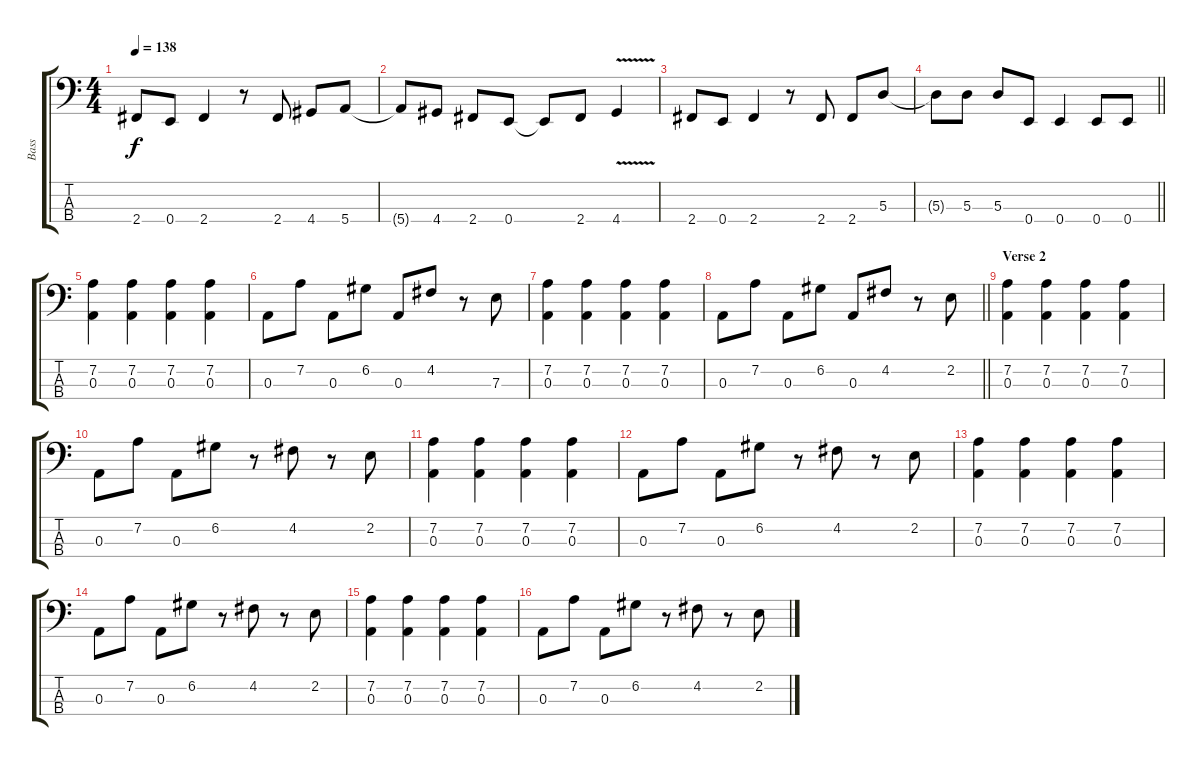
\track ("Bass" "Bass") {instrument electricbassfinger}
\staff {score tabs}
\tuning (G2 D2 A1 E1) {hide}
\ts (4 4)
\tempo 138
\clef f4
\ks c
2.4.8{dy f} 0.4.8 2.4.4 r.8 2.4.8 4.4.8 5.4.8 |
5.4{t}.8 4.4.8 2.4.8 0.4.8 0.4{t}.8 2.4.8 4.4{v}.4 |
2.4.8 0.4.8 2.4.4 r.8 2.4.8 2.4.8 5.3.8 |
\barLineRight lightlight
5.3{t}.8 5.3.8 5.3.8 0.4.8 0.4.4 0.4.8 0.4.8 |
(7.2 0.3).4 (7.2 0.3).4 (7.2 0.3).4 (7.2 0.3).4 |
0.3.8 7.2.8 0.3.8 6.2.8 0.3.8 4.2.8 r.8 7.3.8 |
(7.2 0.3).4 (7.2 0.3).4 (7.2 0.3).4 (7.2 0.3).4 |
\barLineRight lightlight
0.3.8 7.2.8 0.3.8 6.2.8 0.3.8 4.2.8 r.8 2.2.8 |
\section ("" "Verse 2")
(7.2 0.3).4 (7.2 0.3).4 (7.2 0.3).4 (7.2 0.3).4 |
0.3.8 7.2.8 0.3.8 6.2.8 r.8 4.2.8 r.8 2.2.8 |
(7.2 0.3).4 (7.2 0.3).4 (7.2 0.3).4 (7.2 0.3).4 |
0.3.8 7.2.8 0.3.8 6.2.8 r.8 4.2.8 r.8 2.2.8 |
(7.2 0.3).4 (7.2 0.3).4 (7.2 0.3).4 (7.2 0.3).4 |
0.3.8 7.2.8 0.3.8 6.2.8 r.8 4.2.8 r.8 2.2.8 |
(7.2 0.3).4 (7.2 0.3).4 (7.2 0.3).4 (7.2 0.3).4 |
0.3.8 7.2.8 0.3.8 6.2.8 r.8 4.2.8 r.8 2.2.8
